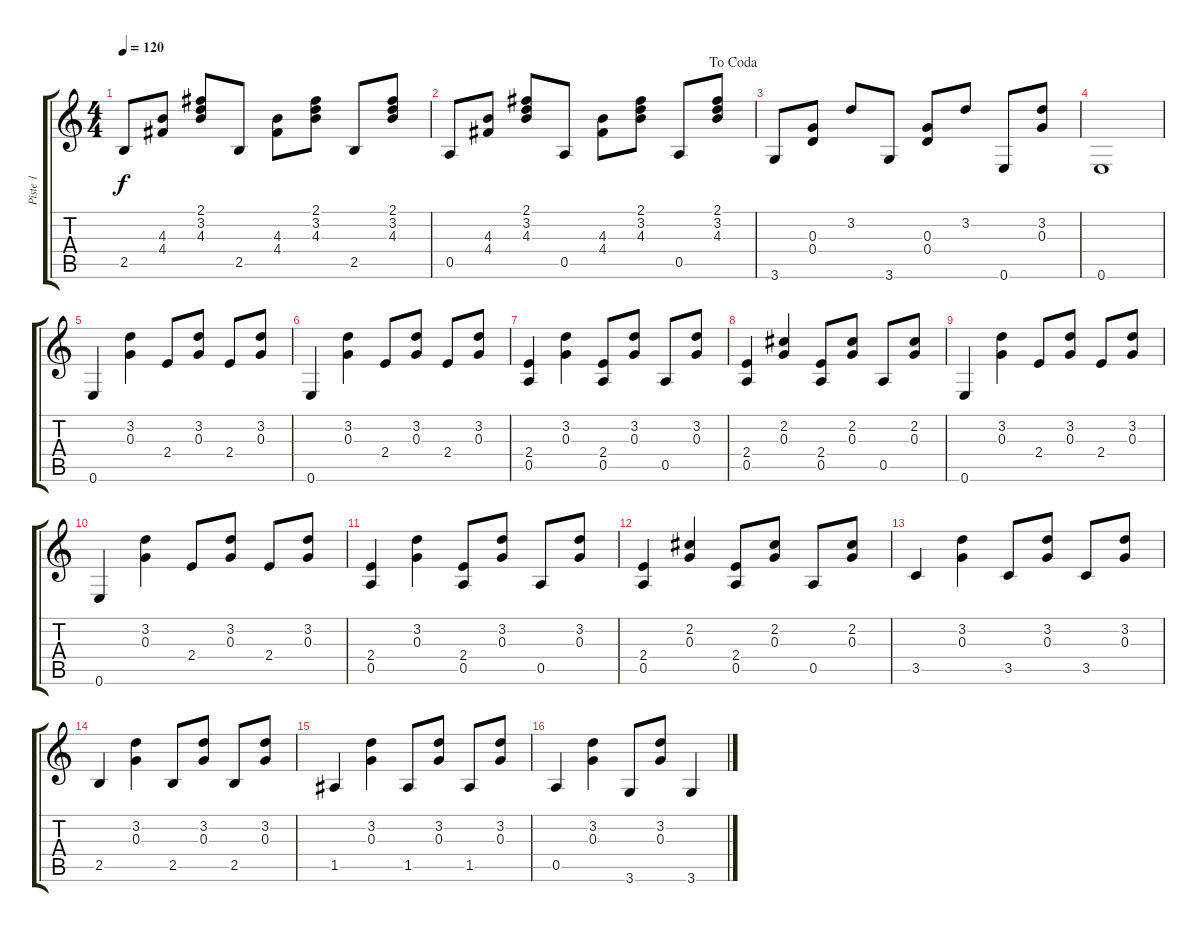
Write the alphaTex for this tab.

\track ("Piste 1" "Piste 1") {instrument acousticguitarsteel}
\staff {score tabs}
\tuning (E4 B3 G3 D3 A2 E2) {hide}
\ts (4 4)
\tempo 120
\clef g2
\ks c
2.5.8{dy f} (4.3 4.4).8 (2.1 3.2 4.3).8 2.5.8 (4.3 4.4).8 (2.1 3.2 4.3).8 2.5.8 (2.1 3.2 4.3).8 |
\jump dacoda
0.5.8 (4.3 4.4).8 (2.1 3.2 4.3).8 0.5.8 (4.3 4.4).8 (2.1 3.2 4.3).8 0.5.8 (2.1 3.2 4.3).8 |
3.6.8 (0.3 0.4).8 3.2.8 3.6.8 (0.3 0.4).8 3.2.8 0.6.8 (3.2 0.3).8 |
0.6.1 |
0.6.4 (3.2 0.3).4 2.4.8 (3.2 0.3).8 2.4.8 (3.2 0.3).8 |
0.6.4 (3.2 0.3).4 2.4.8 (3.2 0.3).8 2.4.8 (3.2 0.3).8 |
(2.4 0.5).4 (3.2 0.3).4 (2.4 0.5).8 (3.2 0.3).8 0.5.8 (3.2 0.3).8 |
(2.4 0.5).4 (2.2 0.3).4 (2.4 0.5).8 (2.2 0.3).8 0.5.8 (2.2 0.3).8 |
0.6.4 (3.2 0.3).4 2.4.8 (3.2 0.3).8 2.4.8 (3.2 0.3).8 |
0.6.4 (3.2 0.3).4 2.4.8 (3.2 0.3).8 2.4.8 (3.2 0.3).8 |
(2.4 0.5).4 (3.2 0.3).4 (2.4 0.5).8 (3.2 0.3).8 0.5.8 (3.2 0.3).8 |
(2.4 0.5).4 (2.2 0.3).4 (2.4 0.5).8 (2.2 0.3).8 0.5.8 (2.2 0.3).8 |
3.5.4 (3.2 0.3).4 3.5.8 (3.2 0.3).8 3.5.8 (3.2 0.3).8 |
2.5.4 (3.2 0.3).4 2.5.8 (3.2 0.3).8 2.5.8 (3.2 0.3).8 |
1.5.4 (3.2 0.3).4 1.5.8 (3.2 0.3).8 1.5.8 (3.2 0.3).8 |
0.5.4 (3.2 0.3).4 3.6.8 (3.2 0.3).8 3.6.4
